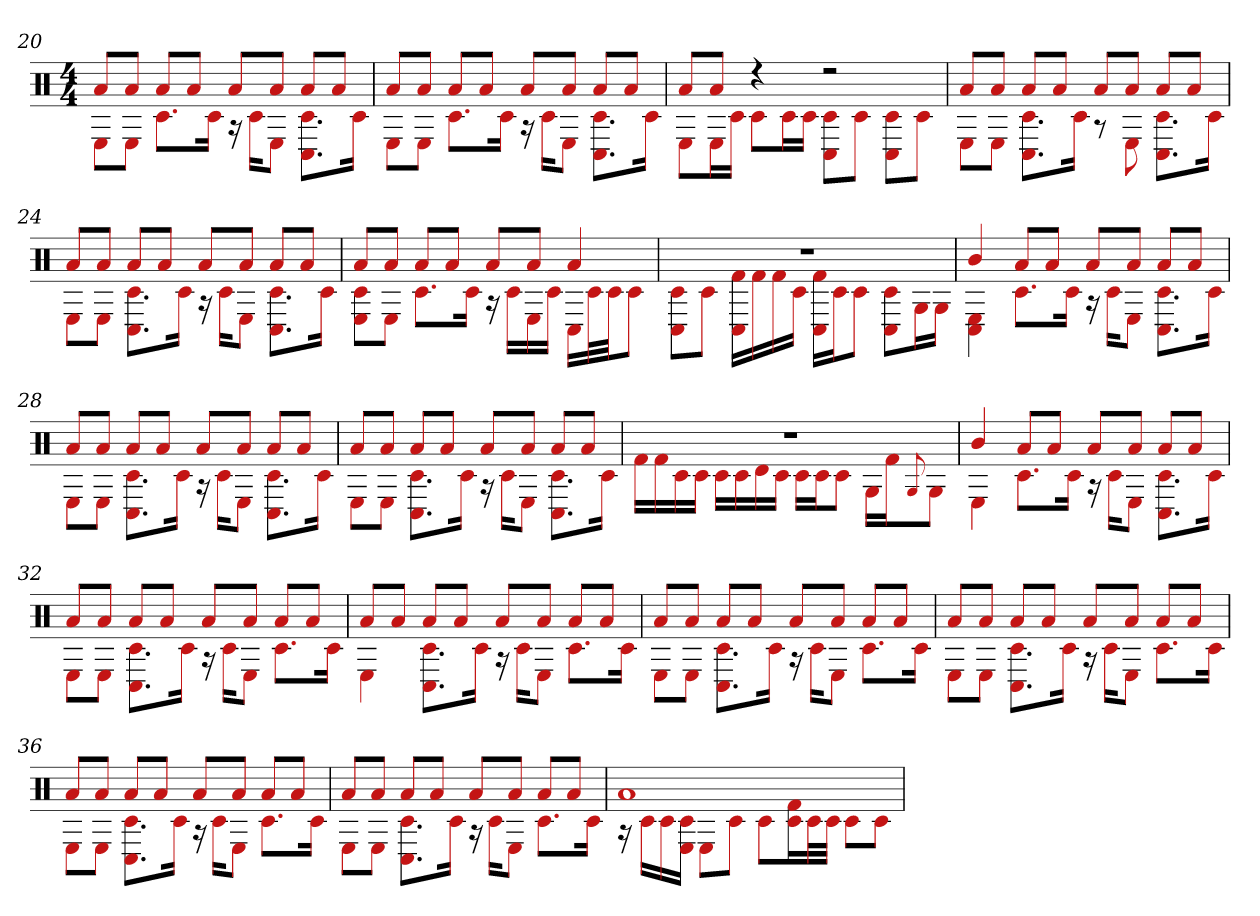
**kern
*part1
*staff1
*clefX
*k[]
*M4/4
=20
*^
8aL	8EL
8aJ	8EJ
8aL	8.c#L
8aJ	.
.	16c#Jk
8aL	16r
.	16c#KL
8aJ	8EJ
8aL	8.C# 8.c#L
8aJ	.
.	16c#Jk
=21	=21
8aL	8EL
8aJ	8EJ
8aL	8.c#L
8aJ	.
.	16c#Jk
8aL	16r
.	16c#KL
8aJ	8EJ
8aL	8.C# 8.c#L
8aJ	.
.	16c#Jk
=22	=22
8aL	8EL
8aJ	16EL
.	16c#JJ
4r	8c#L
.	16c#L
.	16c#JJ
2r	8C# 8c#L
.	8c#J
.	8C# 8c#L
.	8c#J
=23	=23
8aL	8EL
8aJ	8EJ
8aL	8.C# 8.c#L
8aJ	.
.	16c#Jk
8aL	8r
8aJ	8E
8aL	8.C# 8.c#L
8aJ	.
.	16c#Jk
=24	=24
8aL	8EL
8aJ	8EJ
8aL	8.C# 8.c#L
8aJ	.
.	16c#Jk
8aL	16r
.	16c#KL
8aJ	8EJ
8aL	8.C# 8.c#L
8aJ	.
.	16c#Jk
=25	=25
8aL	8E 8c#L
8aJ	8EJ
8aL	8.c#L
8aJ	.
.	16c#Jk
8aL	16r
.	16c#LL
8aJ	16E
.	16c#JJ
4a	16C#LL
.	32c#L
.	32c#JJ
.	8c#J
=26	=26
1r	8C# 8c#L
.	8c#J
.	16C# 16f#LL
.	16f#
.	16f#
.	16c#JJ
.	16C# 16f#LL
.	16c#J
.	8c#J
.	8C# 8c#L
.	16GL
.	16GJJ
=27	=27
4b	4C# 4E
8aL	8.c#L
8aJ	.
.	16c#Jk
8aL	16r
.	16c#KL
8aJ	8EJ
8aL	8.C# 8.c#L
8aJ	.
.	16c#Jk
=28	=28
8aL	8EL
8aJ	8EJ
8aL	8.C# 8.c#L
8aJ	.
.	16c#Jk
8aL	16r
.	16c#KL
8aJ	8EJ
8aL	8.C# 8.c#L
8aJ	.
.	16c#Jk
=29	=29
8aL	8EL
8aJ	8EJ
8aL	8.c# 8.C#L
8aJ	.
.	16c#Jk
8aL	16r
.	16c#KL
8aJ	8EJ
8aL	8.C# 8.c#L
8aJ	.
.	16c#Jk
=30	=30
1r	16f#LL
.	16f#
.	16c#
.	16c#JJ
.	16c#LL
.	16c#
.	16d
.	16c#JJ
.	16c#LL
.	16c#J
.	8c#J
.	16GLL
.	16f#J
.	8qqG
.	8GJ
=31	=31
4b	4E
8aL	8.c#L
8aJ	.
.	16c#Jk
8aL	16r
.	16c#KL
8aJ	8EJ
8aL	8.C# 8.c#L
8aJ	.
.	16c#Jk
=32	=32
8aL	8EL
8aJ	8EJ
8aL	8.C# 8.c#L
8aJ	.
.	16c#Jk
8aL	16r
.	16c#KL
8aJ	8EJ
8aL	8.c#L
8aJ	.
.	16c#Jk
=33	=33
8aL	4E
8aJ	.
8aL	8.c# 8.C#L
8aJ	.
.	16c#Jk
8aL	16r
.	16c#KL
8aJ	8EJ
8aL	8.c#L
8aJ	.
.	16c#Jk
=34	=34
8aL	8EL
8aJ	8EJ
8aL	8.c# 8.C#L
8aJ	.
.	16c#Jk
8aL	16r
.	16c#KL
8aJ	8EJ
8aL	8.c#L
8aJ	.
.	16c#Jk
=35	=35
8aL	8EL
8aJ	8EJ
8aL	8.C# 8.c#L
8aJ	.
.	16c#Jk
8aL	16r
.	16c#KL
8aJ	8EJ
8aL	8.c#L
8aJ	.
.	16c#Jk
=36	=36
8aL	8EL
8aJ	8EJ
8aL	8.c# 8.C#L
8aJ	.
.	16c#Jk
8aL	16r
.	16c#KL
8aJ	8EJ
8aL	8.c#L
8aJ	.
.	16c#Jk
=37	=37
8aL	8EL
8aJ	8EJ
8aL	8.c# 8.C#L
8aJ	.
.	16c#Jk
8aL	16r
.	16c#KL
8aJ	8EJ
8aL	8.c#L
8aJ	.
.	16c#Jk
=38	=38
1a	16r
.	16c#LL
.	16c#
.	16c# 16EJJ
.	8EL
.	8c#J
.	8c#L
.	16c# 16f#L
.	32c#L
.	32c#JJJ
.	8c#L
.	8c#J
*v	*v
=
*-
